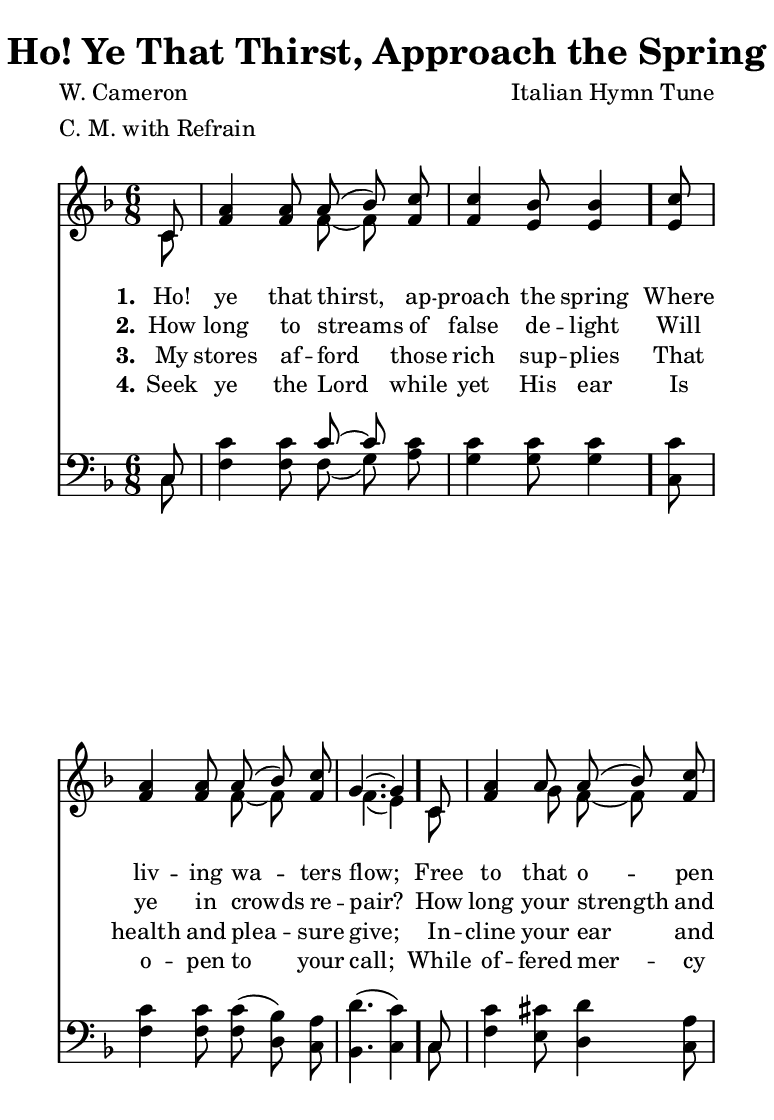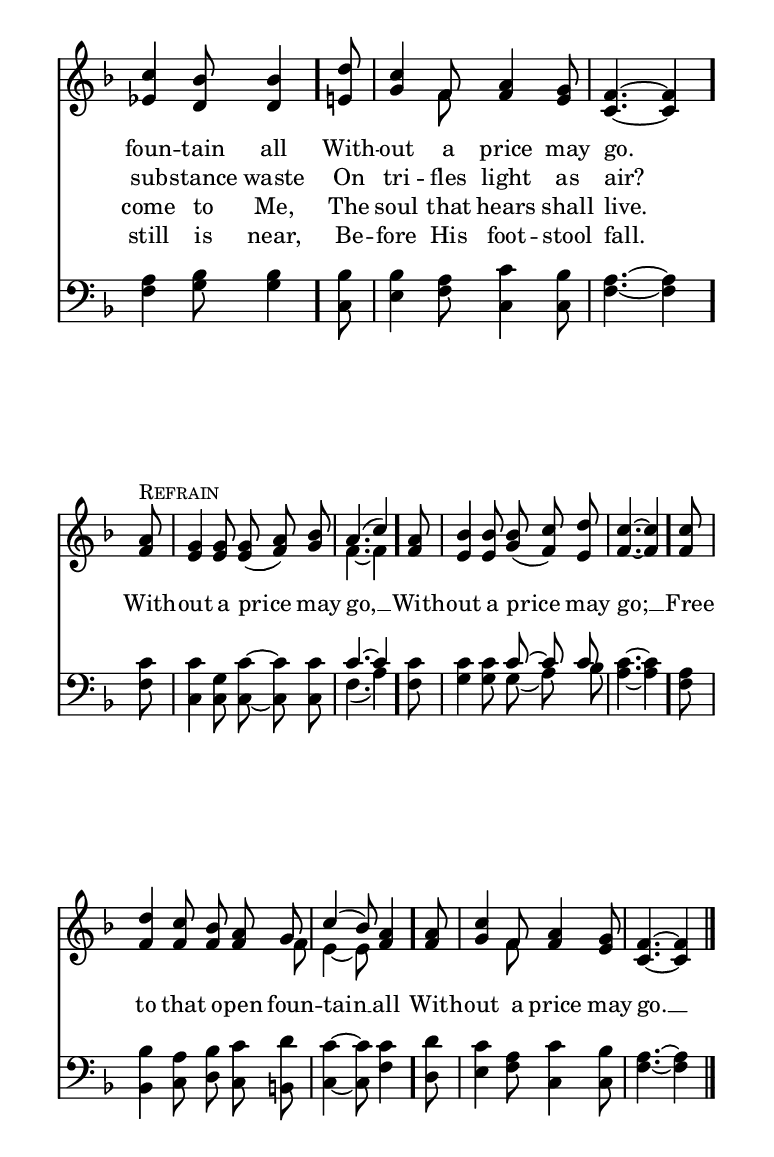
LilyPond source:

\include "common/global.ily"
\paper {
  \include "common/paper.ily"
  %ragged-bottom = ##t
  %ragged-last-bottom = ##t
  %systems-per-page = ##f
  %page-count = ##f
}

\header{
  %gospel
  hymnnumber = "93"
  title = "Ho! Ye That Thirst, Approach the Spring"
  tunename = "Torino"
  meter = "C. M. with Refrain"
  poet = "W. Cameron"
  composer = "Italian Hymn Tune"
  %copyright = ""
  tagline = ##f
}

% for fermata in MIDI
ta = { \tempo 4=80 }
tb = { \tempo 4=40 }

patternAA = { c8 | c4 c8 c8 c8 c8 | c4 c8 c4 }
patternAB = { c8 | c4 c8 c4    c8 | c4 c8 c4 }

patternBA = { c8 | c4 c8 c8 c8 c8 | c4.   c4 }
patternBB = { c8 | c4 c8 c4    c8 | c4.   c4 }
patternBC = { \patternAA }

global = {
  \include "common/overrides.ily"
  \override Staff.TimeSignature.style = #'numbered
  \time 6/8
  \override Score.MetronomeMark.transparent = ##t % hide all fermata changes too
  \ta
  \key f \major
  \partial 8
  \autoBeamOff
}

notesSoprano = {
\global
\relative c' {

  \changePitch \patternAA { c | a' a a( bes) c | c bes bes }
  \changePitch \patternBA { c | a a a( bes) c | g ~ g }
  \changePitch \patternAA { c, | a' a a( bes) c | c bes bes }
  \changePitch \patternBB { d | c f, a g | f ~ f }

  << s^\markup { \small \caps "Refrain" }
  \changePitch \patternBA { a | g g g( a) bes | a( c) } >>
  \changePitch \patternBA { a | bes bes bes( c) d | c ~ c }
  \changePitch \patternBC { c | d c bes a g | c( bes) a }
  \changePitch \patternBB { a | c f, a g | f ~ f }

  \bar "|."

}
}

notesAlto = {
\global
\relative e' {

  \changePitch \patternAA { c | f f f ~ f f | f e e }
  \changePitch \patternBA { e | f f f ~ f f | f( e) }
  \changePitch \patternAA { c | f g f ~ f f | ees d d }
  \changePitch \patternBB { e | g f f e | c ~ c }

  \changePitch \patternBA { f | e e e( f) g | f ~ f }
  \changePitch \patternBA { f | e e g( f) e | f ~ f }
  \changePitch \patternBC { f | f f f f f | e ~ e f }
  \changePitch \patternBB { f | g f f e | c ~ c }

}
}

notesTenor = {
\global
\relative a, {

  \changePitch \patternAA { c | c' c c ~ c c | c c c }
  \changePitch \patternBA { c | c c c( bes) a | d( c) }
  \changePitch \patternAB { c, | c' cis d a | a bes bes }
  \changePitch \patternBB { bes | bes a c bes | a ~ a }

  \changePitch \patternBA { c | c g c ~ c c | c ~ c }
  \changePitch \patternBA { c | c c c ~ c c | c ~ c }
  \changePitch \patternBC { a | bes a bes c d | c ~ c c }
  \changePitch \patternBB { d | c a c bes | a ~ a }

}
}

notesBass = {
\global
\relative f {

  \changePitch \patternAA { c | f f f( g) a | g g g }
  \changePitch \patternBA { c, | f f f( d) c | bes( c) }
  \changePitch \patternAB { c | f e d c | f g g }
  \changePitch \patternBB { c, | e f c c | f ~ f }

  \changePitch \patternBA { f | c c c ~ c c | f( a) }
  \changePitch \patternBA { f | g g g( a) bes | a ~ a }
  \changePitch \patternBC { f | bes, c d c b | c ~ c f }
  \changePitch \patternBB { d | e f c c | f ~ f }

}
}

Refrain = \lyricmode {

With -- out a price may go, __ \bar "."
With -- out a price may go; __ \bar "." \eogbreak
Free to that o -- pen foun -- tain __ all \bar "."
With -- out a price may go. __ \bar "." \eogbreak

}

wordsA = \lyricmode {
\set stanza = "1."

Ho! ye that thirst, ap -- proach the spring \bar "."
Where liv -- ing wa -- ters flow; \bar "." \eogbreak
Free to that o -- pen foun -- tain all \bar "."
With -- out a price may go. \bar "." \eogbreak

}

wordsB = \lyricmode {
\set stanza = "2."

How long to streams of false de -- light
Will ye in crowds re -- pair?
How long your strength and sub -- stance waste
On tri -- fles light as air?

\Refrain

}

wordsC = \lyricmode {
\set stanza = "3."

My stores af -- ford those rich sup -- plies
That health and plea -- sure give;
In -- cline your ear and come to Me,
The soul that hears shall live.

}

wordsD = \lyricmode {
\set stanza = "4."

Seek ye the Lord while yet His ear
Is o -- pen to your call;
While of -- fered mer -- cy still is near,
Be -- fore His foot -- stool fall.

}

\score {
  \context ChoirStaff <<
    \context Staff = upper <<
      \set Staff.autoBeaming = ##f
      \set ChoirStaff.systemStartDelimiter = #'SystemStartBar
      \set ChoirStaff.printPartCombineTexts = ##f
      \partcombine #'(2 . 9) \notesSoprano \notesAlto
      \context NullVoice = sopranos { \voiceOne << \notesSoprano >> }
      \context NullVoice = altos { \voiceTwo << \notesAlto >> }
      \context Lyrics = one   \lyricsto sopranos \wordsA
      \context Lyrics = two   \lyricsto sopranos \wordsB
      \context Lyrics = three \lyricsto sopranos \wordsC
      \context Lyrics = four  \lyricsto sopranos \wordsD
    >>
    \context Staff = men <<
      \set Staff.autoBeaming = ##f
      \clef bass
      \set ChoirStaff.printPartCombineTexts = ##f
      \partcombine #'(2 . 9) \notesTenor \notesBass
      \context NullVoice = tenors { \voiceOne << \notesTenor >> }
      \context NullVoice = basses { \voiceTwo << \notesBass >> }
    >>
  >>
  \layout {
    \include "common/layout.ily"
  }
  \midi{
    \include "common/midi.ily"
  }
}

\version "2.19.49"  % necessary for upgrading to future LilyPond versions.

% vi:set et ts=2 sw=2 ai nocindent syntax=lilypond:
